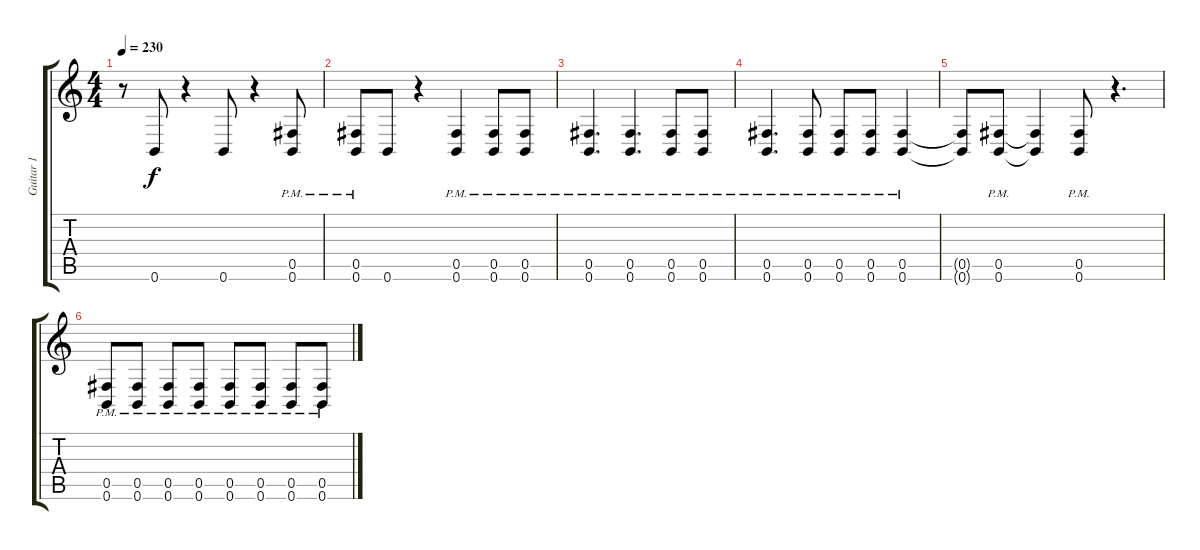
\track ("Guitar 1" "Guitar 1") {instrument distortionguitar}
\staff {score tabs}
\tuning (Db4 Ab3 E3 B2 Gb2 B1) {hide}
\ts (4 4)
\tempo 230
\clef g2
\ks c
r.8{dy f} 0.6.8 r.4 0.6.8 r.4 (0.5{pm} 0.6{pm}).8 |
(0.5{pm} 0.6{pm}).8 0.6.8 r.4 (0.5{pm} 0.6{pm}).4 (0.5{pm} 0.6{pm}).8 (0.5{pm} 0.6{pm}).8 |
(0.5{pm} 0.6{pm}).4{d} (0.5{pm} 0.6{pm}).4{d} (0.5{pm} 0.6{pm}).8 (0.5{pm} 0.6{pm}).8 |
(0.5{pm} 0.6{pm}).4{d} (0.5{pm} 0.6{pm}).8 (0.5{pm} 0.6{pm}).8 (0.5{pm} 0.6{pm}).8 (0.5{pm} 0.6{pm}).4 |
(0.5{t} 0.6{t}).8 (0.5{pm} 0.6{pm}).8 (0.5{t} 0.6{t}).4 (0.5{pm} 0.6{pm}).8 r.4{d} |
(0.5{pm} 0.6{pm}).8 (0.5{pm} 0.6{pm}).8 (0.5{pm} 0.6{pm}).8 (0.5{pm} 0.6{pm}).8 (0.5{pm} 0.6{pm}).8 (0.5{pm} 0.6{pm}).8 (0.5{pm} 0.6{pm}).8 (0.5{pm} 0.6{pm}).8
